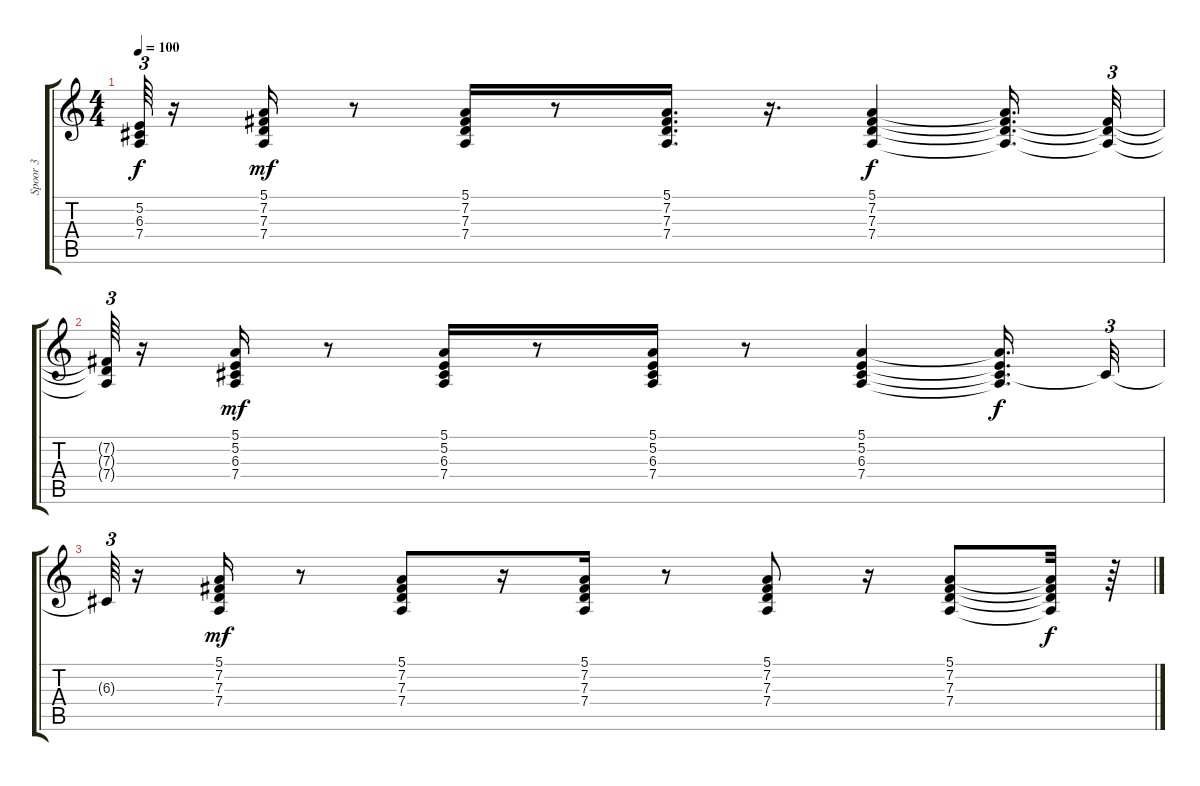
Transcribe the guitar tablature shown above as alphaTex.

\track ("Spoor 3" "Spoor 3") {instrument brightacousticpiano}
\staff {score tabs}
\tuning (E4 B3 G3 D3 A2 E2) {hide}
\ts (4 4)
\tempo 100
\clef g2
\ks c
(5.2{t} 6.3{t} 7.4{t}).64{tu (3 2) dy f} r.16 (5.1 7.2 7.3 7.4).16{dy mf} r.8 (5.1 7.2 7.3 7.4).16 r.8 (5.1 7.2 7.3 7.4).16{d} r.16{d} (5.1 7.2 7.3 7.4).4{dy f} (5.1{t} 7.2{t} 7.3{t} 7.4{t}).16{d} (7.2{t} 7.3{t} 7.4{t}).32{tu (3 2)} |
(7.2{t} 7.3{t} 7.4{t}).64{tu (3 2)} r.16 (5.1 5.2 6.3 7.4).16{dy mf} r.8 (5.1 5.2 6.3 7.4).16 r.8 (5.1 5.2 6.3 7.4).16 r.8 (5.1 5.2 6.3 7.4).4 (5.1{t} 5.2{t} 6.3{t} 7.4{t}).16{d dy f} 6.3{t}.32{tu (3 2)} |
6.3{t}.64{tu (3 2)} r.16 (5.1 7.2 7.3 7.4).16{dy mf} r.8 (5.1 7.2 7.3 7.4).8 r.16 (5.1 7.2 7.3 7.4).16 r.8 (5.1 7.2 7.3 7.4).8 r.16 (5.1 7.2 7.3 7.4).8 (5.1{t} 7.2{t} 7.3{t} 7.4{t}).32{dy f} r.64
